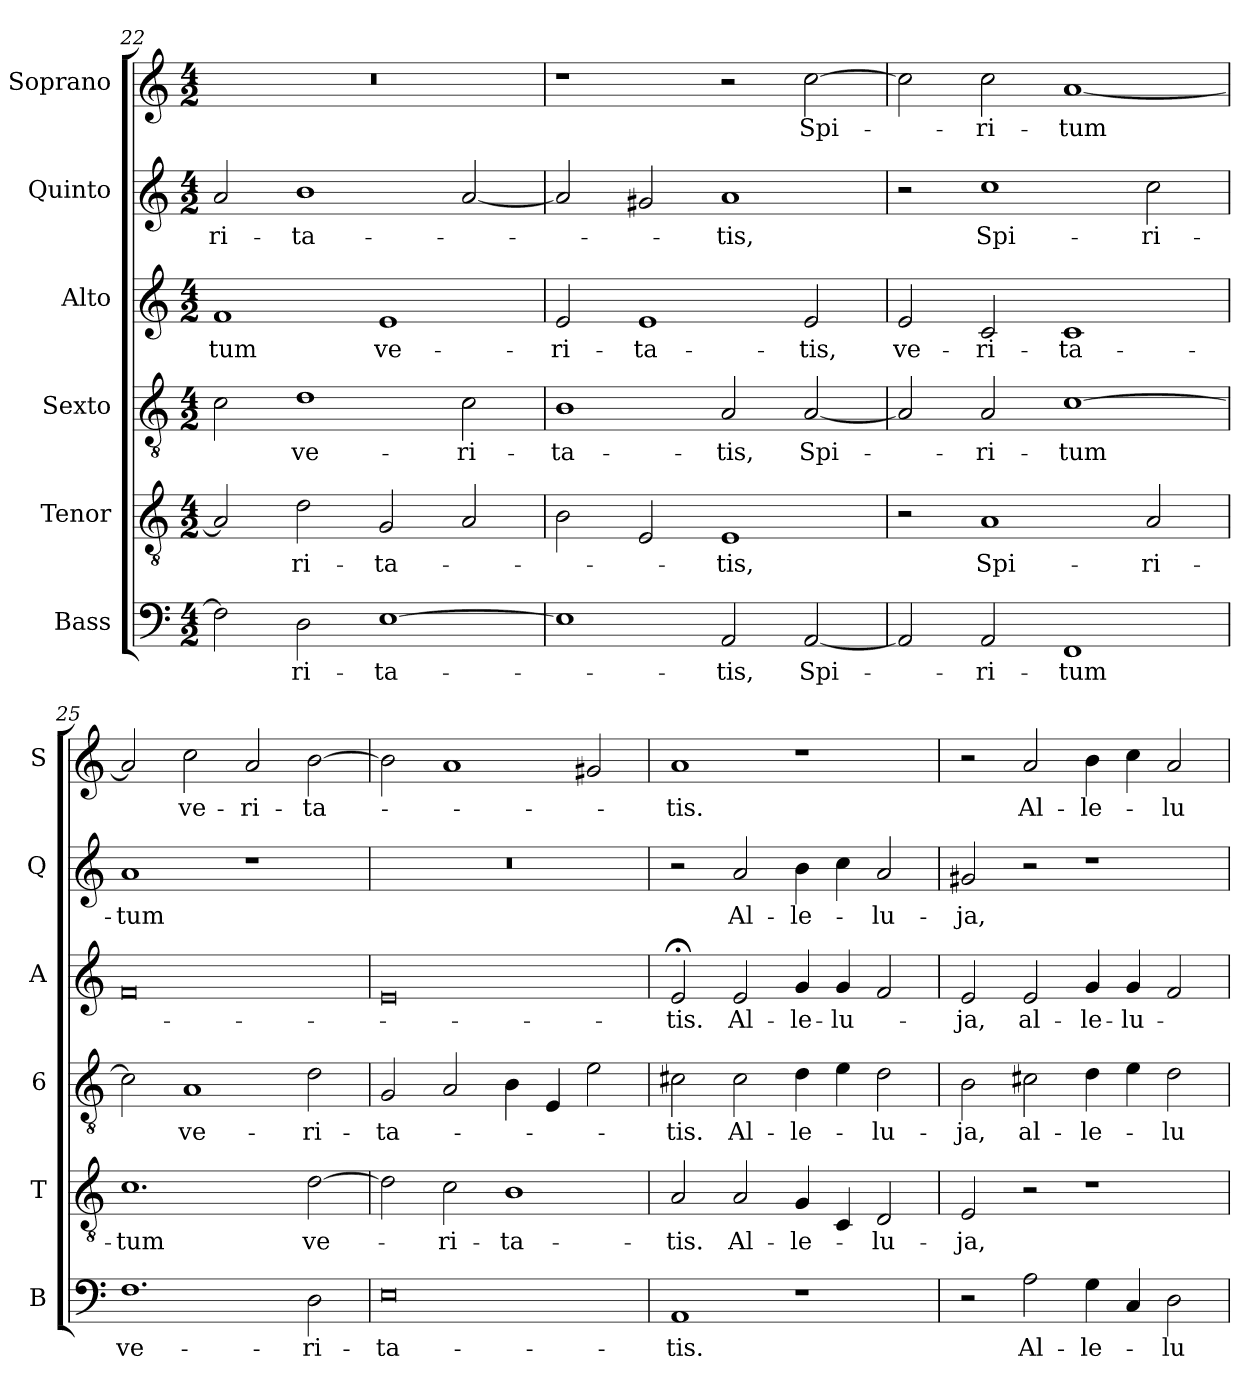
**kern	**text	**kern	**text	**kern	**text	**kern	**text	**kern	**text	**kern	**text
*part6	*part6	*part5	*part5	*part4	*part4	*part3	*part3	*part2	*part2	*part1	*part1
*staff6	*staff6	*staff5	*staff5	*staff4	*staff4	*staff3	*staff3	*staff2	*staff2	*staff1	*staff1
*I"Bass	*	*I"Tenor	*	*I"Sexto	*	*I"Alto	*	*I"Quinto	*	*I"Soprano	*
*I'B	*	*I'T	*	*I'6	*	*I'A	*	*I'Q	*	*I'S	*
*clefF4	*	*clefGv2	*	*clefGv2	*	*clefG2	*	*clefG2	*	*clefG2	*
*k[]	*	*k[]	*	*k[]	*	*k[]	*	*k[]	*	*k[]	*
*C:	*	*C:	*	*C:	*	*C:	*	*C:	*	*C:	*
*M4/2	*	*M4/2	*	*M4/2	*	*M4/2	*	*M4/2	*	*M4/2	*
=22	=22	=22	=22	=22	=22	=22	=22	=22	=22	=22	=22
!	!	!	!	!	!	!	!LO:LY:b	!	!LO:LY:b	!	!
2F\]	.	2A/]	.	2c\	.	1f	-tum	2a/	-ri-	0r	.
!	!LO:LY:b	!	!LO:LY:b	!	!LO:LY:b	!	!	!	!LO:LY:b	!	!
2D\	-ri-	2d\	-ri-	1d	ve-	.	.	1b	-ta-	.	.
!	!LO:LY:b	!	!LO:LY:b	!	!	!	!LO:LY:b	!	!	!	!
[1E	-ta-	2G/	-ta-	.	.	1e	ve-	.	.	.	.
!	!	!	!	!	!LO:LY:b	!	!	!	!	!	!
.	.	2A/	.	2c\	-ri-	.	.	[2a/	.	.	.
=23	=23	=23	=23	=23	=23	=23	=23	=23	=23	=23	=23
!	!	!	!	!	!LO:LY:b	!	!LO:LY:b	!	!	!	!
1E]	.	2B\	.	1B	-ta-	2e/	-ri-	2a/]	.	1r	.
!	!	!	!	!	!	!	!LO:LY:b	!	!	!	!
.	.	2E/	.	.	.	1e	-ta-	2g#X/	.	.	.
!	!LO:LY:b	!	!LO:LY:b	!	!LO:LY:b	!	!	!	!LO:LY:b	!	!
2AA/	-tis,	1E	-tis,	2A/	-tis,	.	.	1a	-tis,	2r	.
!	!LO:LY:b	!	!	!	!LO:LY:b	!	!LO:LY:b	!	!	!	!LO:LY:b
[2AA/	Spi-	.	.	[2A/	Spi-	2e/	-tis,	.	.	[2cc\	Spi-
=24	=24	=24	=24	=24	=24	=24	=24	=24	=24	=24	=24
!	!	!	!	!	!	!	!LO:LY:b	!	!	!	!
2AA/]	.	2r	.	2A/]	.	2e/	ve-	2r	.	2cc\]	.
!	!LO:LY:b	!	!LO:LY:b	!	!LO:LY:b	!	!LO:LY:b	!	!LO:LY:b	!	!LO:LY:b
2AA/	-ri-	1A	Spi-	2A/	-ri-	2c/	-ri-	1cc	Spi-	2cc\	-ri-
!	!LO:LY:b	!	!	!	!LO:LY:b	!	!LO:LY:b	!	!	!	!LO:LY:b
1FF	-tum	.	.	[1c	-tum	1c	-ta-	.	.	[1a	-tum
!	!	!	!LO:LY:b	!	!	!	!	!	!LO:LY:b	!	!
.	.	2A/	-ri-	.	.	.	.	2cc\	-ri-	.	.
!!LO:PB:g=z
=25	=25	=25	=25	=25	=25	=25	=25	=25	=25	=25	=25
!	!LO:LY:b	!	!LO:LY:b	!	!	!	!	!	!LO:LY:b	!	!
1.F	ve-	1.c	-tum	2c\]	.	0f	.	1a	-tum	2a/]	.
!	!	!	!	!	!LO:LY:b	!	!	!	!	!	!LO:LY:b
.	.	.	.	1A	ve-	.	.	.	.	2cc\	ve-
!	!	!	!	!	!	!	!	!	!	!	!LO:LY:b
.	.	.	.	.	.	.	.	1r	.	2a/	-ri-
!	!LO:LY:b	!	!LO:LY:b	!	!LO:LY:b	!	!	!	!	!	!LO:LY:b
2D\	-ri-	[2d\	ve-	2d\	-ri-	.	.	.	.	[2b\	-ta-
=26	=26	=26	=26	=26	=26	=26	=26	=26	=26	=26	=26
!	!LO:LY:b	!	!	!	!LO:LY:b	!	!	!	!	!	!
0E	-ta-	2d\]	.	2G/	-ta-	0e	.	0r	.	2b\]	.
!	!	!	!LO:LY:b	!	!	!	!	!	!	!	!
.	.	2c\	-ri-	2A/	.	.	.	.	.	1a	.
!	!	!	!LO:LY:b	!	!	!	!	!	!	!	!
.	.	1B	-ta-	4B\	.	.	.	.	.	.	.
.	.	.	.	4E/	.	.	.	.	.	.	.
.	.	.	.	2e\	.	.	.	.	.	2g#X/	.
=27	=27	=27	=27	=27	=27	=27	=27	=27	=27	=27	=27
!	!LO:LY:b	!	!LO:LY:b	!	!LO:LY:b	!	!LO:LY:b	!	!	!	!LO:LY:b
1AA	-tis.	2A/	-tis.	2c#X\	-tis.	2e;</	-tis.	2r	.	1a	-tis.
!	!	!	!LO:LY:b	!	!LO:LY:b	!	!LO:LY:b	!	!LO:LY:b	!	!
.	.	2A/	Al-	2c#\	Al-	2e/	Al-	2a/	Al-	.	.
!	!	!	!LO:LY:b	!	!LO:LY:b	!	!LO:LY:b	!	!LO:LY:b	!	!
1r	.	4G/	-le-	4d\	-le-	4g/	-le-	4b\	-le-	1r	.
!	!	!	!	!	!	!	!LO:LY:b	!	!	!	!
.	.	4C/	.	4e\	.	4g/	-lu-	4cc\	.	.	.
!	!	!	!LO:LY:b	!	!LO:LY:b	!	!	!	!LO:LY:b	!	!
.	.	2D/	-lu-	2d\	-lu-	2f/	.	2a/	-lu-	.	.
=28	=28	=28	=28	=28	=28	=28	=28	=28	=28	=28	=28
!	!	!	!LO:LY:b	!	!LO:LY:b	!	!LO:LY:b	!	!LO:LY:b	!	!
2r	.	2E/	-ja,	2B\	-ja,	2e/	-ja,	2g#X/	-ja,	2r	.
!	!LO:LY:b	!	!	!	!LO:LY:b	!	!LO:LY:b	!	!	!	!LO:LY:b
2A\	Al-	2r	.	2c#X\	al-	2e/	al-	2r	.	2a/	Al-
!	!LO:LY:b	!	!	!	!LO:LY:b	!	!LO:LY:b	!	!	!	!LO:LY:b
4G\	-le-	1r	.	4d\	-le-	4g/	-le-	1r	.	4b\	-le-
!	!	!	!	!	!	!	!LO:LY:b	!	!	!	!
4C/	.	.	.	4e\	.	4g/	-lu-	.	.	4cc\	.
!	!LO:LY:b	!	!	!	!LO:LY:b	!	!	!	!	!	!LO:LY:b
2D\	-lu-	.	.	2d\	-lu-	2f/	.	.	.	2a/	-lu-
=	=	=	=	=	=	=	=	=	=	=	=
*-	*-	*-	*-	*-	*-	*-	*-	*-	*-	*-	*-
